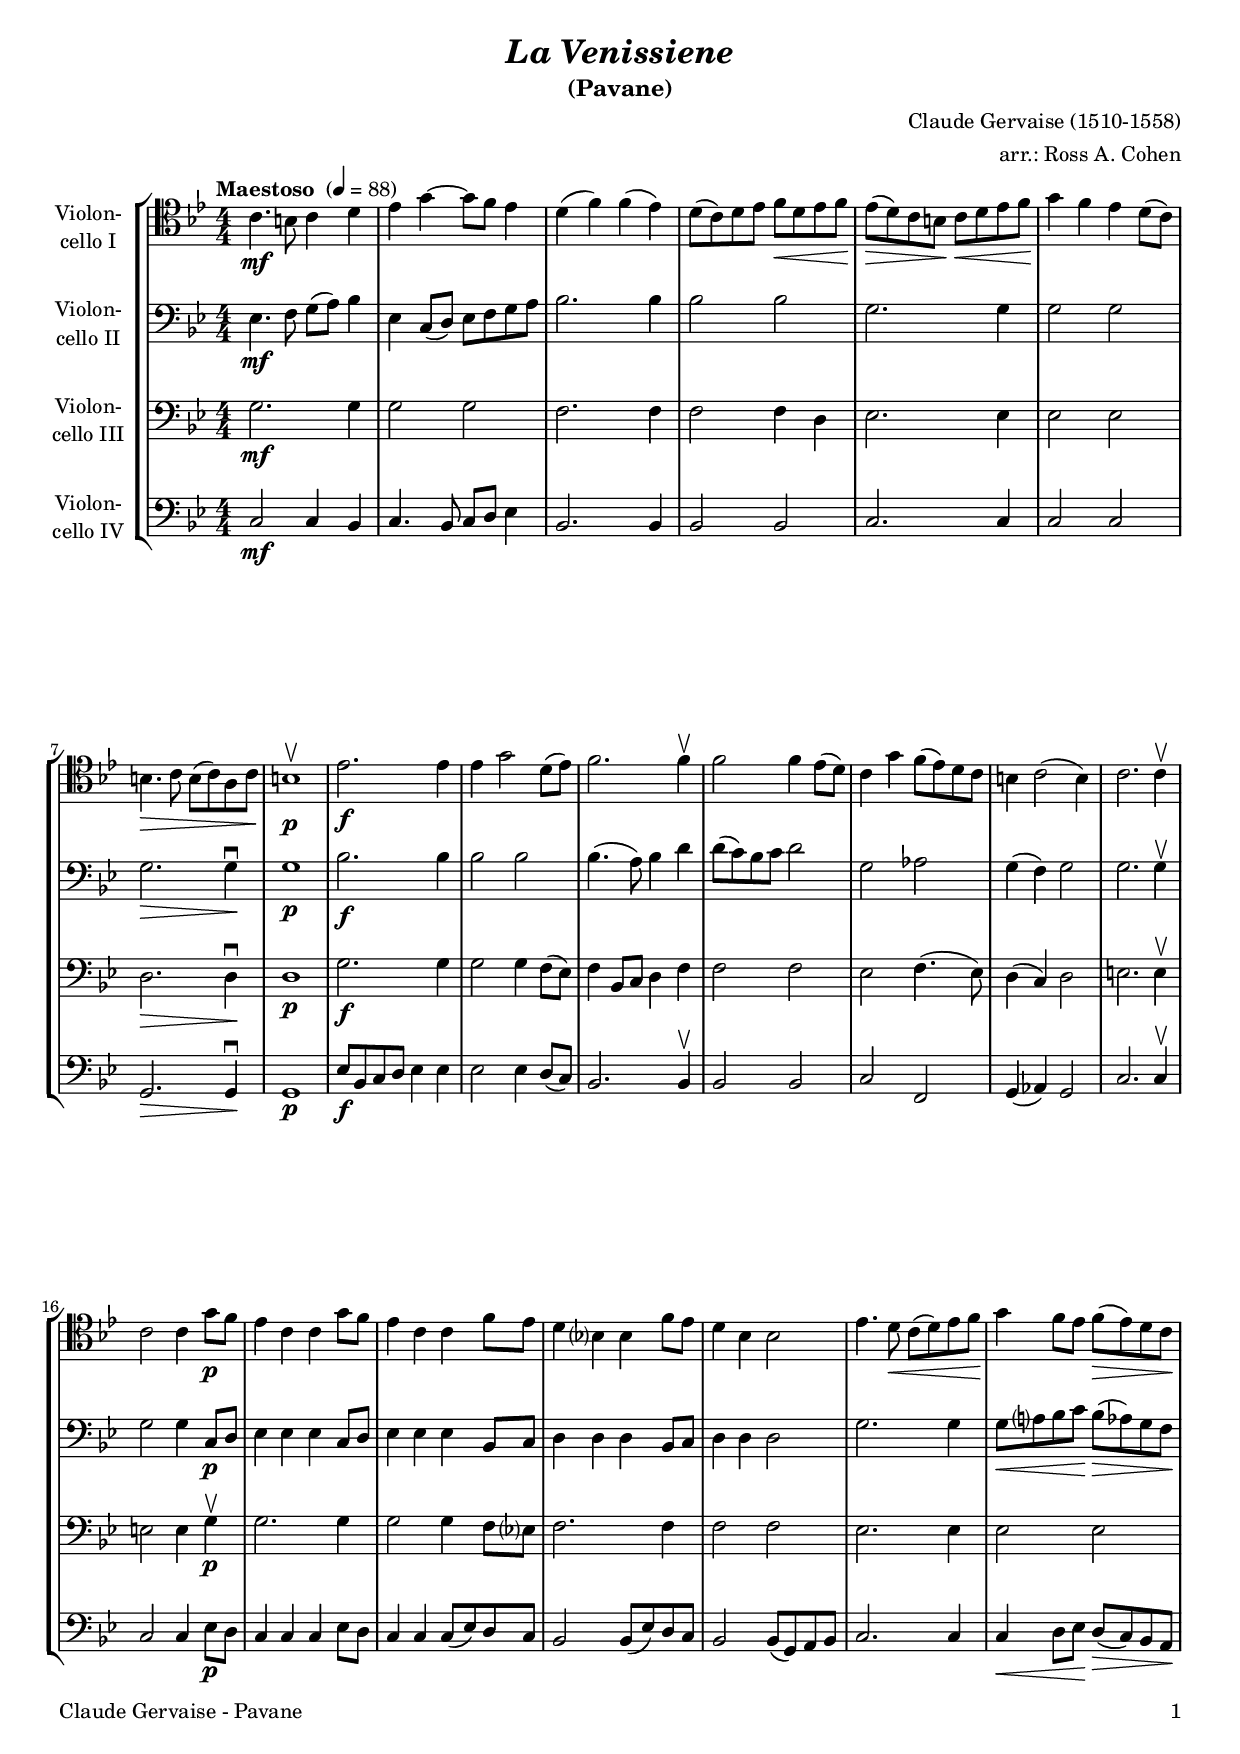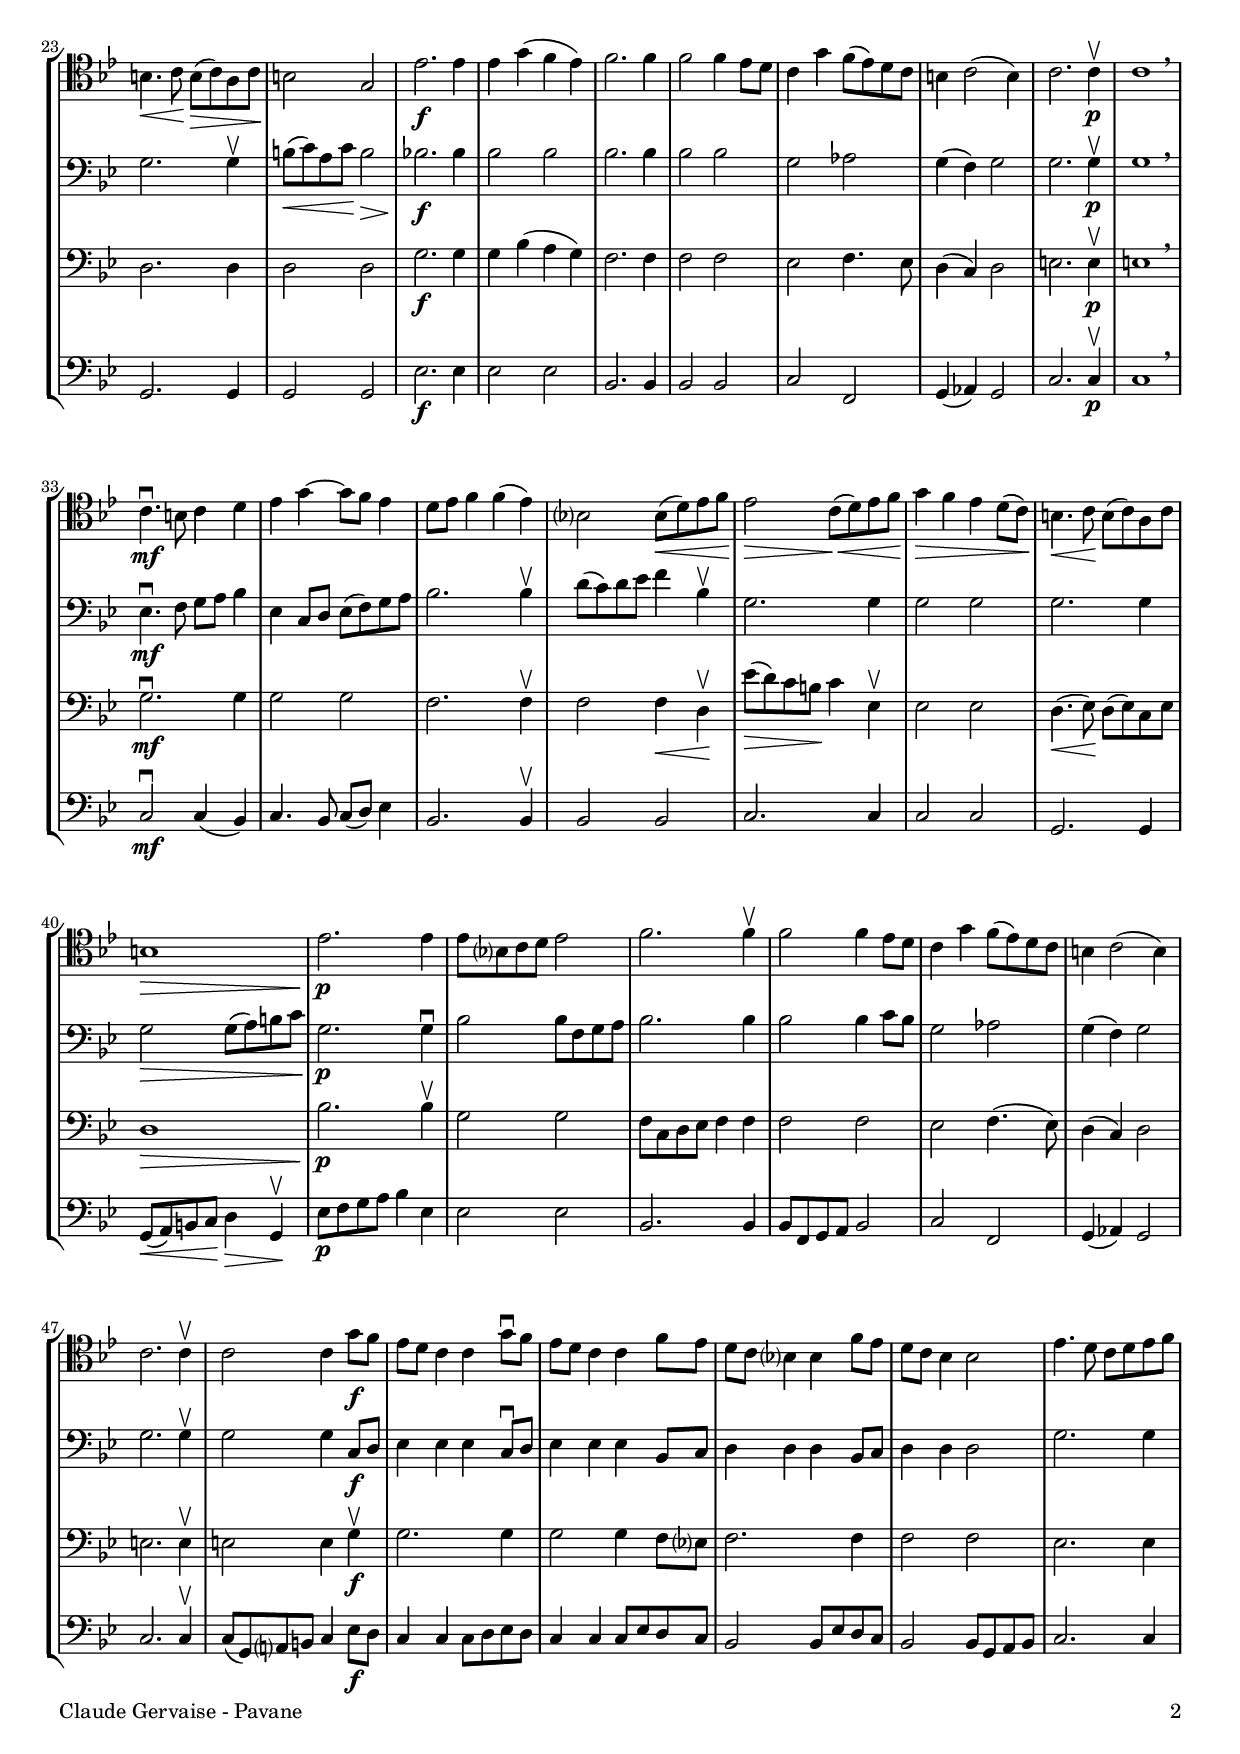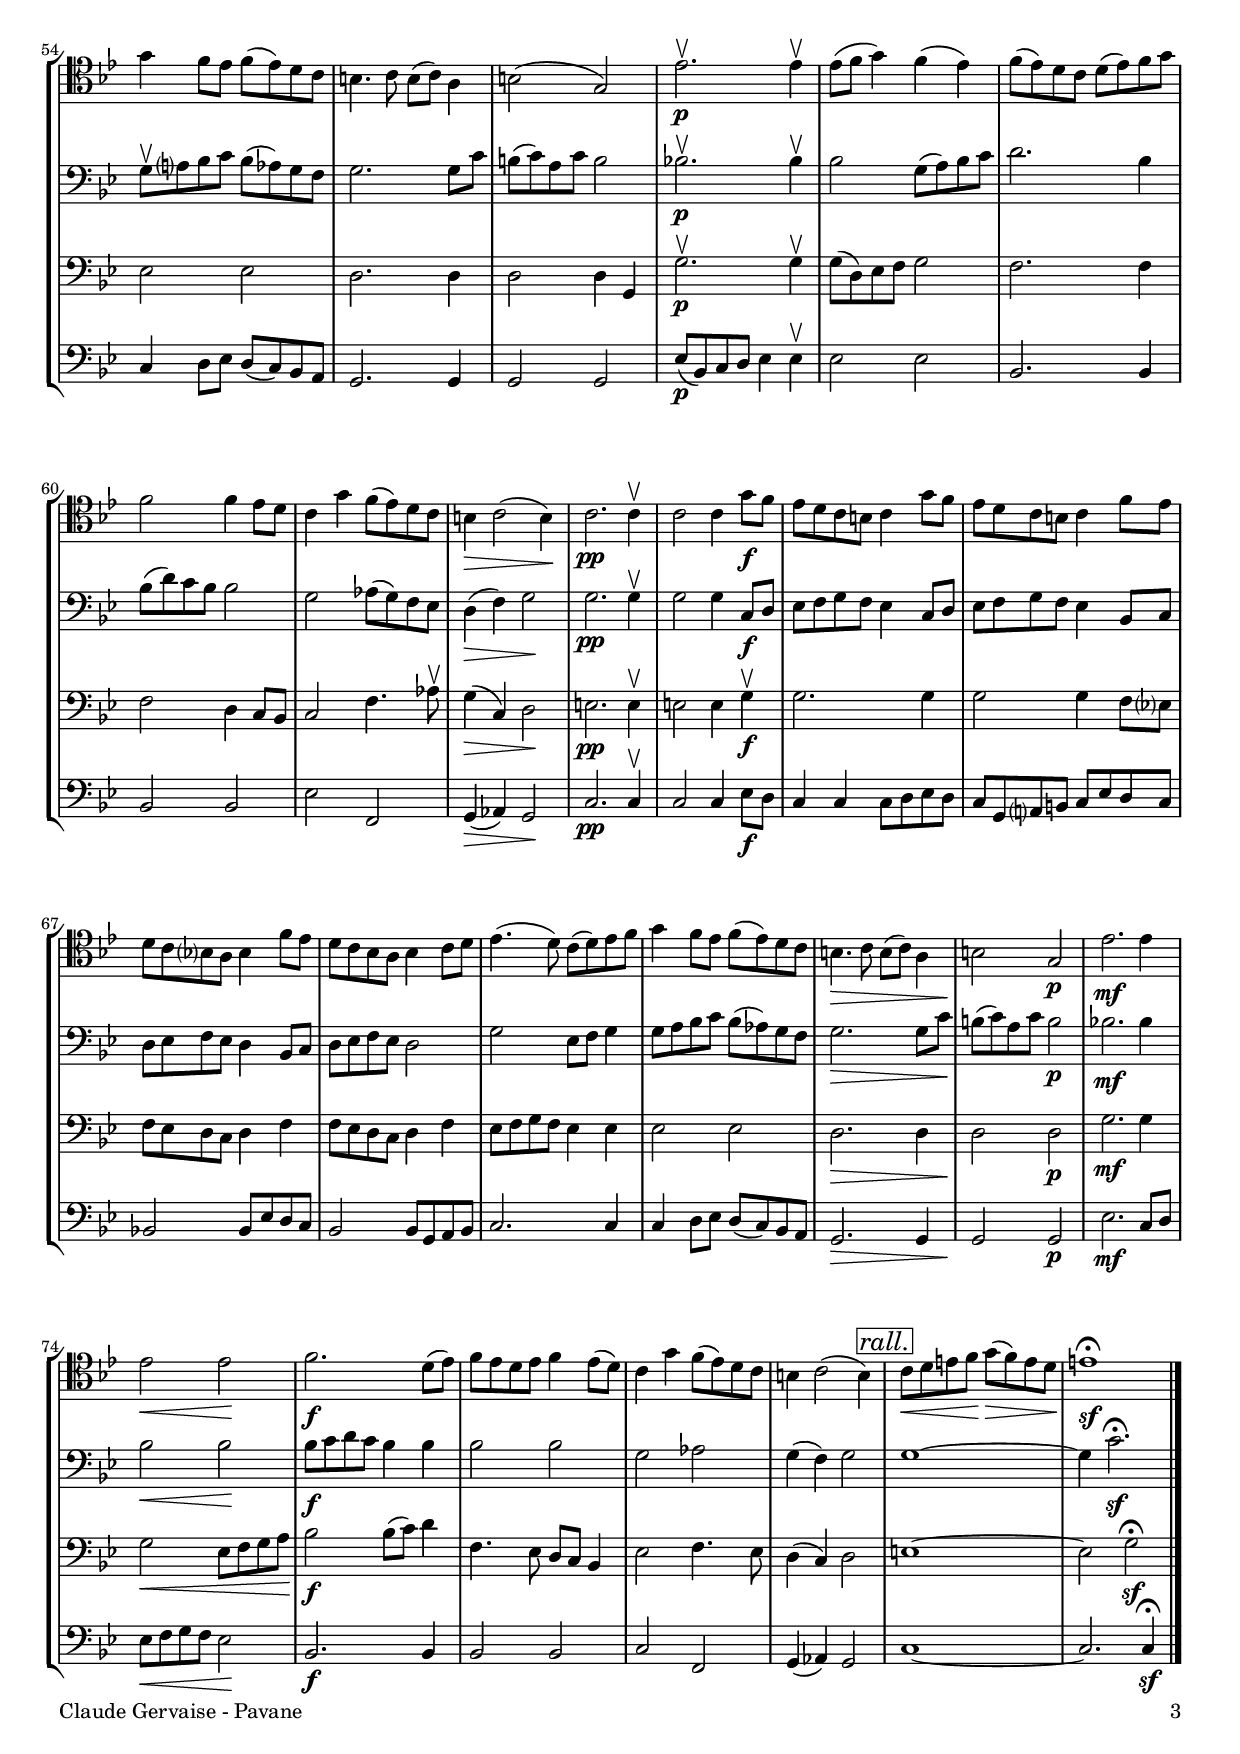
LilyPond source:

\version "2.18.2"
\include "deutsch.ly"
  
#(set-global-staff-size 18)

\header {
  title        = \markup \bold \italic "La Venissiene"
  subtitle     = "(Pavane)"
  composer     = "Claude Gervaise (1510-1558)"
  arranger     = "arr.: Ross A. Cohen"
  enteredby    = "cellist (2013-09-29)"
}

voiceconsts = {
  \key f \major
  \time 4/4
  \clef "bass"
  \numericTimeSignature
  \compressFullBarRests
  \tempo "Maestoso " 4=88
}

%minstr = "harpsichord"
mihi = "clarinet"
%minstr = "accordion"
%milo = "bassoon"
milo = "cello"

rall = \mark \markup \box \italic "rall."

va = \relative c'' {
  \voiceconsts
  \clef "tenor"

  g4.\mf fis8 g4 a
  b d~ d8 c b4
  a( c) c( b)
  a8( g) a b c\< a b c\!
  b(\> a) g fis\! g\< a b c\!

  d4 c b a8( g)
  fis4.\> g8 fis( g) e g
  fis1\upbow\p
  b2.\f b4
  b d2 a8( b)
  c2. c4\upbow
  c2 c4 b8( a)

  g4 d' c8( b) a g
  fis4 g2( fis4)
  g2. g4\upbow
  g2 g4 d'8\p c
  b4 g g d'8 c
  b4 g g c8 b

  a4 f? f c'8 b
  a4 f f2
  b4. a8\< g( a) b c\!
  d4 c8 b c(\> b) a g\!

  fis4.\< g8\! fis(\> g) e g\!
  fis2 d
  b'2.\f b4
  b d( c b)
  c2. c4

  c2 c4 b8 a
  g4 d' c8( b) a g
  fis4 g2( fis4)
  g2. g4\upbow\p
  g1 \breathe
  g4.\downbow\mf fis8 g4 a

  b d~ d8 c b4
  a8 b c4 c( b)
  f?2 f8(\< a) b c\!
  b2\> g8(\!\< a) b c\!
  d4\> c b a8( g)\!

  fis4.\< g8\! fis( g) e g
  fis1\>
  b2.\!\p b4
  b8 f? g a b2
  c2. c4\upbow
  c2 c4 b8 a

  g4 d' c8( b) a g
  fis4 g2( fis4)
  g2. g4\upbow
  g2 g4 d'8\f c
  b a g4 g d'8\downbow c
  b a g4 g c8 b

  a g f?4 f c'8 b
  a g f4 f2
  b4. a8 g a b c
  d4 c8 b c( b) a g
  fis4. g8 fis( g) e4

  fis2( d)
  b'2.\upbow\p b4\upbow
  b8( c d4) c( b)
  c8( b) a g a( b) c d
  c2 c4 b8 a
  g4 d' c8( b) a g

  fis4\> g2( fis4)\!
  g2.\pp g4\upbow
  g2 g4 d'8\f c
  b a g fis g4 d'8 c
  b a g fis g4 c8 b

  a g f? e f4 c'8 b
  a g f e f4 g8 a
  b4.( a8) g( a) b c
  d4 c8 b c( b) a g
  fis4.\> g8 fis( g) e4

  fis2\! d\p
  b'2.\mf b4
  b2\< b\!
  c2.\f a8( b)
  c b a b c4 b8( a)

  g4 d' c8( b) a g
  fis4 g2( fis4) \rall
  g8\< a h c\! d(\> c) h a\!
  h1\fermata\sf \bar "|."
}

vb = \relative c' {
  \voiceconsts

  b4.\mf c8 d( e) f4
  b, g8( a) b c d e
  f2. f4
  f2 f
  d2. d4

  d2 d
  d2.\> d4\downbow\!
  d1\p
  f2.\f f4
  f2 f
  f4.( e8) f4 a
  a8( g) f g a2

  d, es
  d4( c) d2
  d2. d4\upbow
  d2 d4 g,8\p a
  b4 b b g8 a
  b4 b b f8 g

  a4 a a f8 g
  a4 a a2
  d2. d4
  d8\< e? f g\! f(\> es) d c\!
  d2. d4\upbow

  fis8(\< g) e g\! fis2\>
  f!2.\!\f f4
  f2 f
  f2. f4
  f2 f
  d es

  d4( c) d2
  d2. d4\upbow\p
  d1 \breathe
  b4.\downbow\mf c8 d e f4
  b, g8 a b( c) d e

  f2. f4\upbow
  a8( g) a b c4 f,\upbow
  d2. d4
  d2 d
  d2. d4
  d2\> d8( e) fis g\!

  d2.\p d4\downbow
  f2 f8 c d e
  f2. f4
  f2 f4 g8 f
  d2 es
  d4( c) d2

  d2. d4\upbow
  d2 d4 g,8\f a
  b4 b b g8\downbow a
  b4 b b f8 g
  a4 a a f8 g

  a4 a a2
  d2. d4
  d8\upbow e? f g f( es) d c
  d2. d8 g
  fis( g) e g fis2

  f!2.\upbow\p f4\upbow
  f2 d8( e) f g
  a2. f4
  f8( a) g f f2
  d es8( d) c b

  a4(\> c) d2\!
  d2.\pp d4\upbow
  d2 d4 g,8\f a
  b c d c b4 g8 a
  b c d c b4 f8 g

  a b c b a4 f8 g
  a b c b a2
  d b8 c d4
  d8 e f g f( es) d c

  d2.\> d8 g
  fis(\! g) e g fis2\p
  f!2.\mf f4
  f2\< f\!
  f8\f g a g f4 f

  f2 f
  d es
  d4( c) d2 \rall
  d1~
  d4 g2.\fermata\sf \bar "|."
}

vc = \relative c' {
  \voiceconsts

  d2.\mf d4
  d2 d
  c2. c4
  c2 c4 a
  b2. b4

  b2 b
  a2.\> a4\downbow\!
  a1\p
  d2.\f d4
  d2 d4 c8( b)
  c4 f,8 g a4 c

  c2 c
  b c4.( b8)
  a4( g) a2
  h2. h4\upbow
  h2 h4 d\upbow\p
  d2. d4

  d2 d4 c8 b?
  c2. c4
  c2 c
  b2. b4
  b2 b
  a2. a4

  a2 a
  d2.\f d4
  d f( e d)
  c2. c4
  c2 c
  b c4. b8

  a4( g) a2
  h2. h4\upbow\p
  h1 \breathe
  d2.\downbow\mf d4
  d2 d

  c2. c4\upbow
  c2 c4\< a\upbow\!
  b'8(\> a) g fis\! g4 b,\upbow
  b2 b
  a4.(\< b8)\! a( b) g b

  a1\>
  f'2.\!\p f4\upbow
  d2 d
  c8 g a b c4 c
  c2 c
  b c4.( b8)

  a4( g) a2
  h2. h4\upbow
  h2 h4 d\upbow\f
  d2. d4
  d2 d4 c8 b?

  c2. c4
  c2 c
  b2. b4
  b2 b
  a2. a4
  a2 a4 d,

  d'2.\upbow\p d4\upbow
  d8( a) b c d2
  c2. c4
  c2 a4 g8 f
  g2 c4. es8\upbow

  d4(\> g,) a2\!
  h2.\pp h4\upbow
  h2 h4 d\upbow\f
  d2. d4
  d2 d4 c8 b?

  c b a g a4 c
  c8 b a g a4 c
  b8 c d c b4 b
  b2 b

  a2.\> a4
  a2\! a\p
  d2.\mf d4
  d2\< b8 c d e\!
  f2\f f8( g) a4

  c,4. b8 a g f4
  b2 c4. b8
  a4( g) a2 \rall
  h1~
  h2 d\fermata\sf \bar "|."
}

vd = \relative c' {
  \voiceconsts

  g2\mf g4 f
  g4. f8 g a b4
  f2. f4
  f2 f
  g2. g4

  g2 g
  d2.\> d4\downbow\!
  d1\p
  b'8\f f g a b4 b
  b2 b4 a8( g)

  f2. f4\upbow
  f2 f
  g c,
  d4( es) d2
  g2. g4\upbow
  g2 g4 b8\p a

  g4 g g b8 a
  g4 g g8( b) a g
  f2 f8( b) a g
  f2 f8( d) e f
  g2. g4

  g\< a8 b\! a(\> g) f e\!
  d2. d4
  d2 d
  b'2.\f b4
  b2 b

  f2. f4
  f2 f
  g c,
  d4( es) d2
  g2. g4\upbow\p

  g1 \breathe
  g2\downbow\mf g4( f)
  g4. f8 g( a) b4
  f2. f4\upbow
  f2 f

  g2. g4
  g2 g
  d2. d4
  d8(\< e) fis g\! a4\> d,\upbow\!
  b'8\p c d e f4 b,

  b2 b
  f2. f4
  f8 c d e f2
  g c,
  d4( es) d2

  g2. g4\upbow
  g8( d) e? fis g4 b8\f a
  g4 g g8 a b a
  g4 g g8 b a g

  f2 f8 b a g
  f2 f8 d e f
  g2. g4
  g a8 b a( g) f e
  d2. d4

  d2 d
  b'8(\p f) g a b4 b\upbow
  b2 b
  f2. f4
  f2 f

  b c,
  d4(\> es) d2\!
  g2.\pp g4\upbow
  g2 g4 b8\f a
  g4 g g8 a b a

  g d e? fis  g b a g
  f!2 f8 b a g
  f2 f8 d e f
  g2. g4
  g a8 b a( g) f e

  d2.\> d4
  d2\! d\p
  b'2.\mf g8 a
  b\< c d c b2\!
  f2.\f f4

  f2 f
  g c,
  d4( es) d2 \rall
  g1~
  g2. g4\fermata\sf \bar "|."
}


music = \new StaffGroup <<
      \new Staff {
	\set Staff.midiInstrument = \milo
	\set Staff.instrumentName = \markup \center-column { "Violon-" "cello I" }
	\transpose f b, { \va }
      }

      \new Staff {
	\set Staff.midiInstrument = \milo
	\set Staff.instrumentName = \markup \center-column { "Violon-" "cello II" }
	\transpose f b, { \vb }
      }

      \new Staff {
	\set Staff.midiInstrument = \milo
	\set Staff.instrumentName = \markup \center-column { "Violon-" "cello III" }
	\transpose f b, { \vc }
      }

      \new Staff {
	\set Staff.midiInstrument = \milo
	\set Staff.instrumentName = \markup \center-column { "Violon-" "cello IV" }
	\transpose f b, { \vd }
      }
>>

\book {
   \paper {
    print-page-number = ##t
    print-first-page-number = ##t
    ragged-last-bottom = ##f
    oddHeaderMarkup = \markup \null
    evenHeaderMarkup = \markup \null
    oddFooterMarkup = \markup {
      \fill-line {
        \on-the-fly #print-page-number-check-first
        "Claude Gervaise - Pavane" \fromproperty #'page:page-number-string
      }
    }
    evenFooterMarkup = \oddFooterMarkup
  } \score {
    \music
    \layout {}
  }

  \score {
    \unfoldRepeats \music

    \midi {
      \context {
        \Score
      }
    }
  }
}